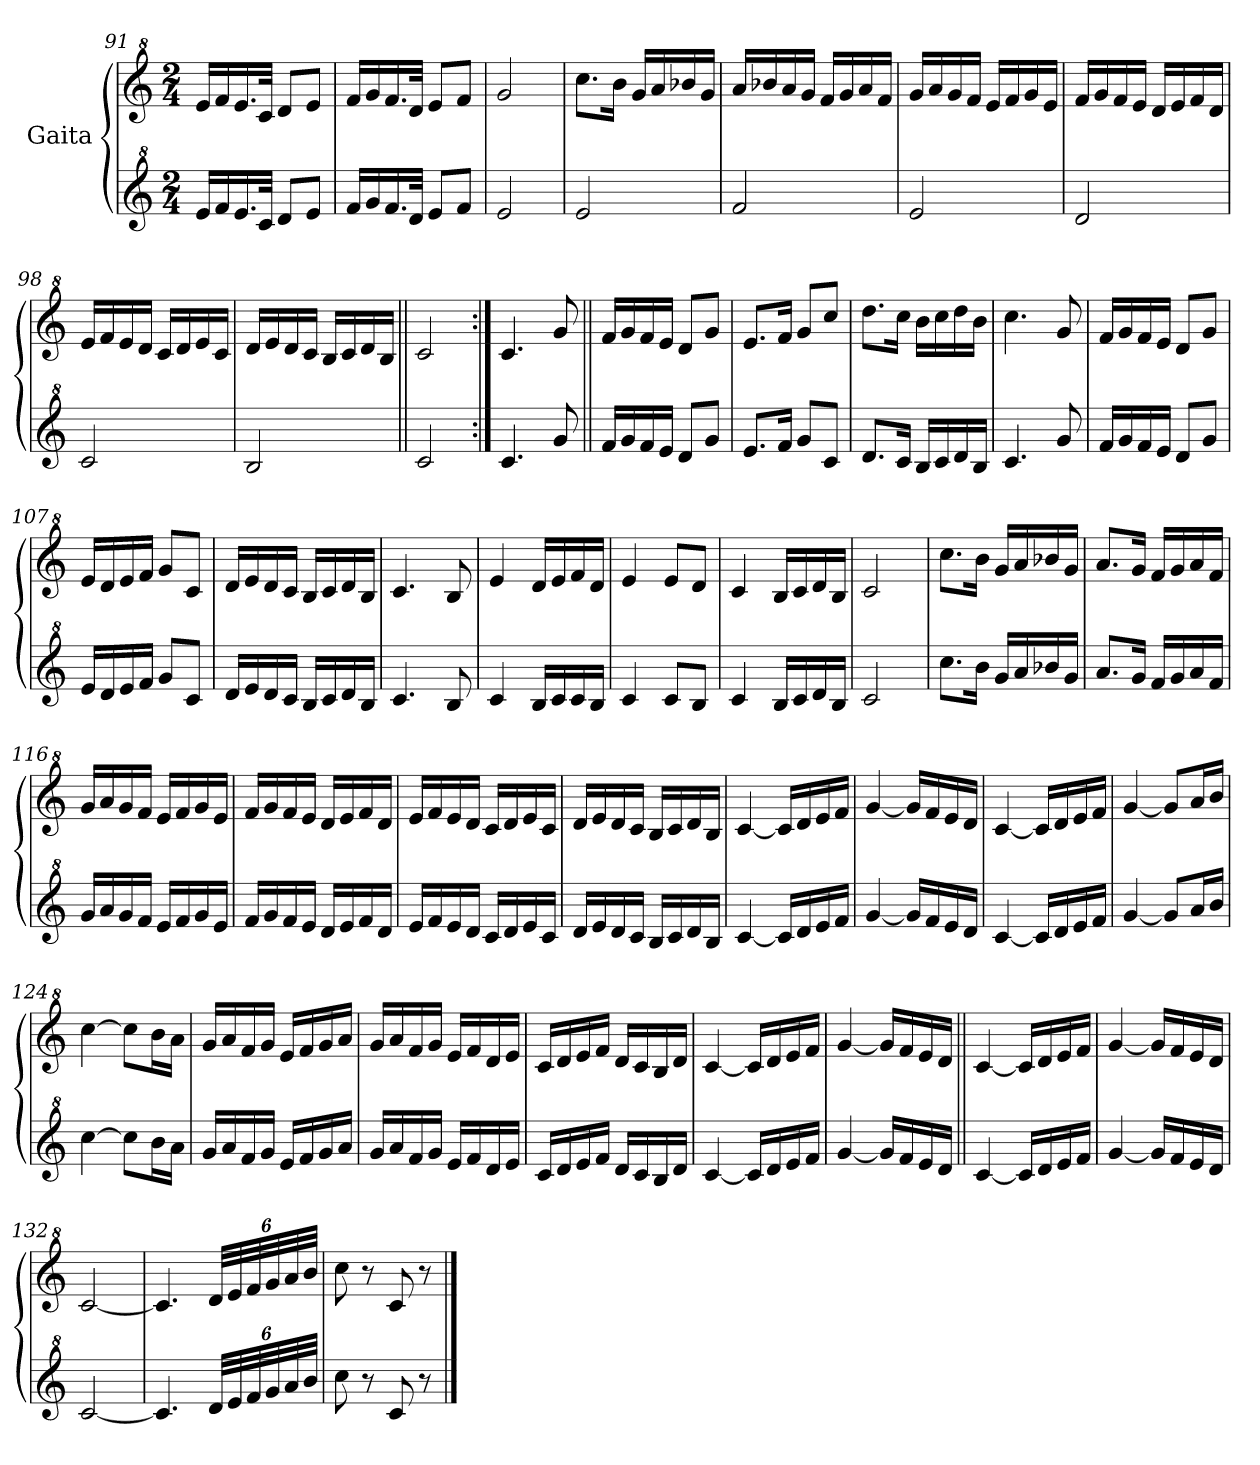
**kern	**kern
*part2	*part1
*staff2	*staff1
*I"Gaita	*I"Gaita
*clefG^2	*clefG^2
*k[]	*k[]
*M2/4	*M2/4
=91	=91
16ee/LL	16ee/LL
16ff/	16ff/
16.ee/	16.ee/
32cc/JJk	32cc/JJk
8dd/L	8dd/L
8ee/J	8ee/J
=92	=92
16ff/LL	16ff/LL
16gg/	16gg/
16.ff/	16.ff/
32dd/JJk	32dd/JJk
8ee/L	8ee/L
8ff/J	8ff/J
=93	=93
2ee/	2gg/
=94	=94
2ee/	8.ccc\L
.	16bb\Jk
.	16gg/LL
.	16aa/
.	16bb-X/
.	16gg/JJ
=95	=95
2ff/	16aa/LL
.	16bb-X/
.	16aa/
.	16gg/JJ
.	16ff/LL
.	16gg/
.	16aa/
.	16ff/JJ
!!LO:LB:g=z
=96	=96
2ee/	16gg/LL
.	16aa/
.	16gg/
.	16ff/JJ
.	16ee/LL
.	16ff/
.	16gg/
.	16ee/JJ
=97	=97
2dd/	16ff/LL
.	16gg/
.	16ff/
.	16ee/JJ
.	16dd/LL
.	16ee/
.	16ff/
.	16dd/JJ
=98	=98
2cc/	16ee/LL
.	16ff/
.	16ee/
.	16dd/JJ
.	16cc/LL
.	16dd/
.	16ee/
.	16cc/JJ
=99	=99
2b/	16dd/LL
.	16ee/
.	16dd/
.	16cc/JJ
.	16b/LL
.	16cc/
.	16dd/
.	16b/JJ
=100||	=100||
2cc/	2cc/
=101:|!	=101:|!
4.cc/	4.cc/
8gg/	8gg/
=102||	=102||
16ff/LL	16ff/LL
16gg/	16gg/
16ff/	16ff/
16ee/JJ	16ee/JJ
8dd/L	8dd/L
8gg/J	8gg/J
!!LO:PB:g=z
=103	=103
8.ee/L	8.ee/L
16ff/Jk	16ff/Jk
8gg/L	8gg/L
8cc/J	8ccc/J
=104	=104
8.dd/L	8.ddd\L
16cc/Jk	16ccc\Jk
16b/LL	16bb\LL
16cc/	16ccc\
16dd/	16ddd\
16b/JJ	16bb\JJ
=105	=105
4.cc/	4.ccc\
8gg/	8gg/
=106	=106
16ff/LL	16ff/LL
16gg/	16gg/
16ff/	16ff/
16ee/JJ	16ee/JJ
8dd/L	8dd/L
8gg/J	8gg/J
=107	=107
16ee/LL	16ee/LL
16dd/	16dd/
16ee/	16ee/
16ff/JJ	16ff/JJ
8gg/L	8gg/L
8cc/J	8cc/J
=108	=108
16dd/LL	16dd/LL
16ee/	16ee/
16dd/	16dd/
16cc/JJ	16cc/JJ
16b/LL	16b/LL
16cc/	16cc/
16dd/	16dd/
16b/JJ	16b/JJ
=109	=109
4.cc/	4.cc/
8b/	8b/
!!LO:LB:g=z
=110	=110
4cc/	4ee/
16b/LL	16dd/LL
16cc/	16ee/
16cc/	16ff/
16b/JJ	16dd/JJ
=111	=111
4cc/	4ee/
8cc/L	8ee/L
8b/J	8dd/J
=112	=112
4cc/	4cc/
16b/LL	16b/LL
16cc/	16cc/
16dd/	16dd/
16b/JJ	16b/JJ
=113	=113
2cc/	2cc/
=114	=114
8.ccc\L	8.ccc\L
16bb\Jk	16bb\Jk
16gg/LL	16gg/LL
16aa/	16aa/
16bb-X/	16bb-X/
16gg/JJ	16gg/JJ
=115	=115
8.aa/L	8.aa/L
16gg/Jk	16gg/Jk
16ff/LL	16ff/LL
16gg/	16gg/
16aa/	16aa/
16ff/JJ	16ff/JJ
=116	=116
16gg/LL	16gg/LL
16aa/	16aa/
16gg/	16gg/
16ff/JJ	16ff/JJ
16ee/LL	16ee/LL
16ff/	16ff/
16gg/	16gg/
16ee/JJ	16ee/JJ
!!LO:LB:g=z
=117	=117
16ff/LL	16ff/LL
16gg/	16gg/
16ff/	16ff/
16ee/JJ	16ee/JJ
16dd/LL	16dd/LL
16ee/	16ee/
16ff/	16ff/
16dd/JJ	16dd/JJ
=118	=118
16ee/LL	16ee/LL
16ff/	16ff/
16ee/	16ee/
16dd/JJ	16dd/JJ
16cc/LL	16cc/LL
16dd/	16dd/
16ee/	16ee/
16cc/JJ	16cc/JJ
=119	=119
16dd/LL	16dd/LL
16ee/	16ee/
16dd/	16dd/
16cc/JJ	16cc/JJ
16b/LL	16b/LL
16cc/	16cc/
16dd/	16dd/
16b/JJ	16b/JJ
=120	=120
[4cc/	[4cc/
16cc/LL]	16cc/LL]
16dd/	16dd/
16ee/	16ee/
16ff/JJ	16ff/JJ
=121	=121
[4gg/	[4gg/
16gg/LL]	16gg/LL]
16ff/	16ff/
16ee/	16ee/
16dd/JJ	16dd/JJ
=122	=122
[4cc/	[4cc/
16cc/LL]	16cc/LL]
16dd/	16dd/
16ee/	16ee/
16ff/JJ	16ff/JJ
=123	=123
[4gg/	[4gg/
8gg/L]	8gg/L]
16aa/L	16aa/L
16bb/JJ	16bb/JJ
!!LO:LB:g=z
=124	=124
[4ccc\	[4ccc\
8ccc\L]	8ccc\L]
16bb\L	16bb\L
16aa\JJ	16aa\JJ
=125	=125
16gg/LL	16gg/LL
16aa/	16aa/
16ff/	16ff/
16gg/JJ	16gg/JJ
16ee/LL	16ee/LL
16ff/	16ff/
16gg/	16gg/
16aa/JJ	16aa/JJ
=126	=126
16gg/LL	16gg/LL
16aa/	16aa/
16ff/	16ff/
16gg/JJ	16gg/JJ
16ee/LL	16ee/LL
16ff/	16ff/
16dd/	16dd/
16ee/JJ	16ee/JJ
=127	=127
16cc/LL	16cc/LL
16dd/	16dd/
16ee/	16ee/
16ff/JJ	16ff/JJ
16dd/LL	16dd/LL
16cc/	16cc/
16b/	16b/
16dd/JJ	16dd/JJ
=128	=128
[4cc/	[4cc/
16cc/LL]	16cc/LL]
16dd/	16dd/
16ee/	16ee/
16ff/JJ	16ff/JJ
=129	=129
[4gg/	[4gg/
16gg/LL]	16gg/LL]
16ff/	16ff/
16ee/	16ee/
16dd/JJ	16dd/JJ
=130||	=130||
*	*MM48
[4cc/	[4cc/
16cc/LL]	16cc/LL]
16dd/	16dd/
16ee/	16ee/
16ff/JJ	16ff/JJ
!!LO:LB:g=z
=131	=131
[4gg/	[4gg/
16gg/LL]	16gg/LL]
16ff/	16ff/
16ee/	16ee/
16dd/JJ	16dd/JJ
=132	=132
[2cc/	[2cc/
=133	=133
4.cc/]	4.cc/]
*Xbrackettup	*Xbrackettup
48dd/LLL	48dd/LLL
48ee/	48ee/
48ff/	48ff/
48gg/	48gg/
48aa/	48aa/
48bb/JJJ	48bb/JJJ
=134	=134
8ccc\	8ccc\
8r	8r
8cc/	8cc/
8r	8r
==	==
*-	*-
